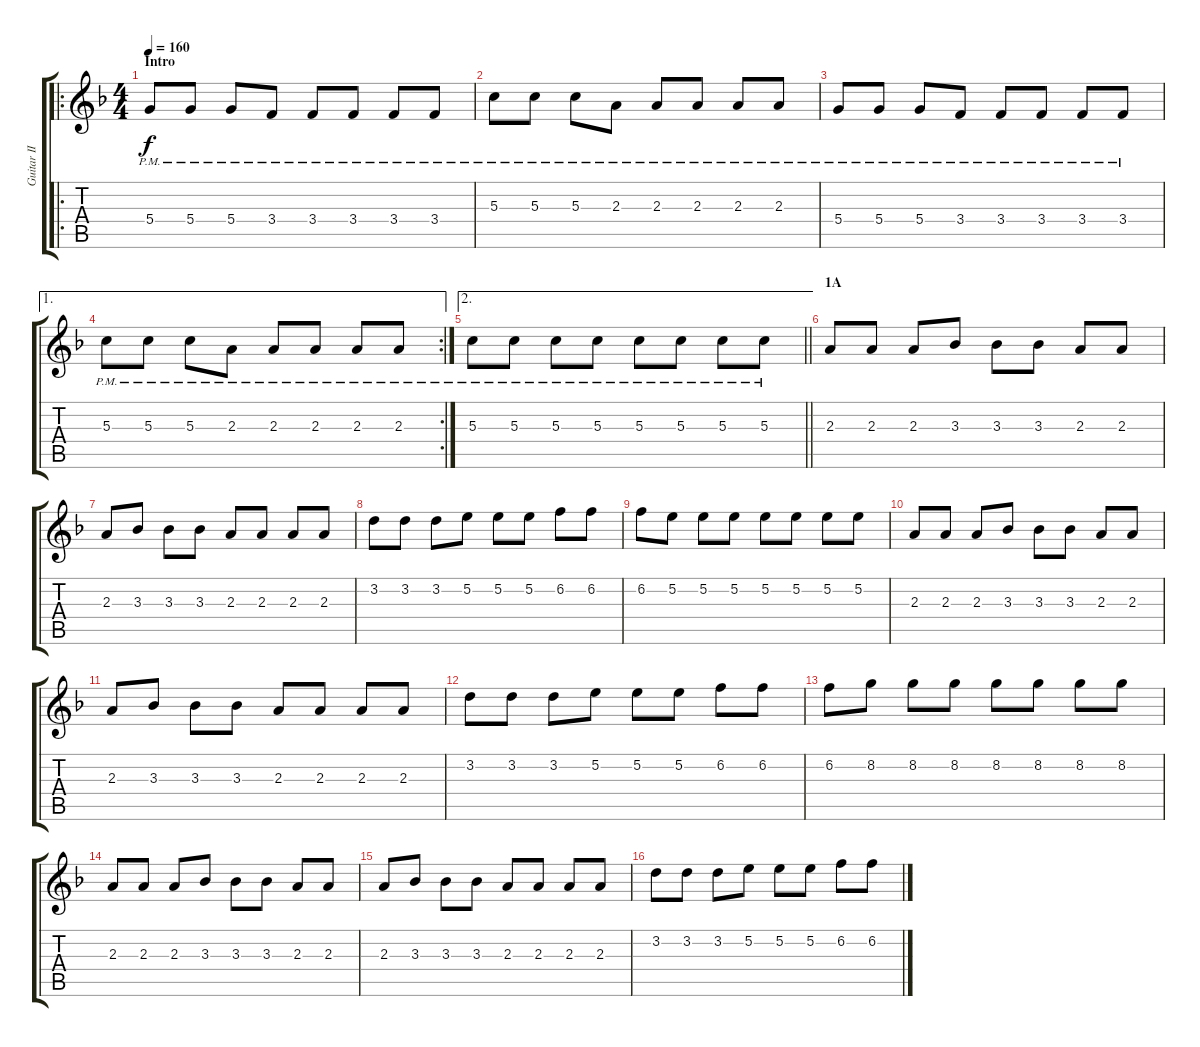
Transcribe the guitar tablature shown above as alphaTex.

\track ("Guitar II" "Guitar II") {instrument distortionguitar}
\staff {score tabs}
\tuning (E4 B3 G3 D3 A2 D2) {hide}
\ro
\ts (4 4)
\section ("" "Intro")
\tempo 160
\clef g2
\ks dminor
5.4{pm}.8{dy f instrument distortionguitar} 5.4{pm}.8 5.4{pm}.8 3.4{pm}.8 3.4{pm}.8 3.4{pm}.8 3.4{pm}.8 3.4{pm}.8 |
5.3{pm}.8 5.3{pm}.8 5.3{pm}.8 2.3{pm}.8 2.3{pm}.8 2.3{pm}.8 2.3{pm}.8 2.3{pm}.8 |
5.4{pm}.8 5.4{pm}.8 5.4{pm}.8 3.4{pm}.8 3.4{pm}.8 3.4{pm}.8 3.4{pm}.8 3.4{pm}.8 |
\ae 1
\rc 2
5.3{pm}.8 5.3{pm}.8 5.3{pm}.8 2.3{pm}.8 2.3{pm}.8 2.3{pm}.8 2.3{pm}.8 2.3{pm}.8 |
\ae 2
\barLineRight lightlight
5.3{pm}.8 5.3{pm}.8 5.3{pm}.8 5.3{pm}.8 5.3{pm}.8 5.3{pm}.8 5.3{pm}.8 5.3{pm}.8 |
\section ("" "1A")
2.3.8 2.3.8 2.3.8 3.3.8 3.3.8 3.3.8 2.3.8 2.3.8 |
2.3.8 3.3.8 3.3.8 3.3.8 2.3.8 2.3.8 2.3.8 2.3.8 |
3.2.8 3.2.8 3.2.8 5.2.8 5.2.8 5.2.8 6.2.8 6.2.8 |
6.2.8 5.2.8 5.2.8 5.2.8 5.2.8 5.2.8 5.2.8 5.2.8 |
2.3.8 2.3.8 2.3.8 3.3.8 3.3.8 3.3.8 2.3.8 2.3.8 |
2.3.8 3.3.8 3.3.8 3.3.8 2.3.8 2.3.8 2.3.8 2.3.8 |
3.2.8 3.2.8 3.2.8 5.2.8 5.2.8 5.2.8 6.2.8 6.2.8 |
6.2.8 8.2.8 8.2.8 8.2.8 8.2.8 8.2.8 8.2.8 8.2.8 |
2.3.8 2.3.8 2.3.8 3.3.8 3.3.8 3.3.8 2.3.8 2.3.8 |
2.3.8 3.3.8 3.3.8 3.3.8 2.3.8 2.3.8 2.3.8 2.3.8 |
3.2.8 3.2.8 3.2.8 5.2.8 5.2.8 5.2.8 6.2.8 6.2.8
